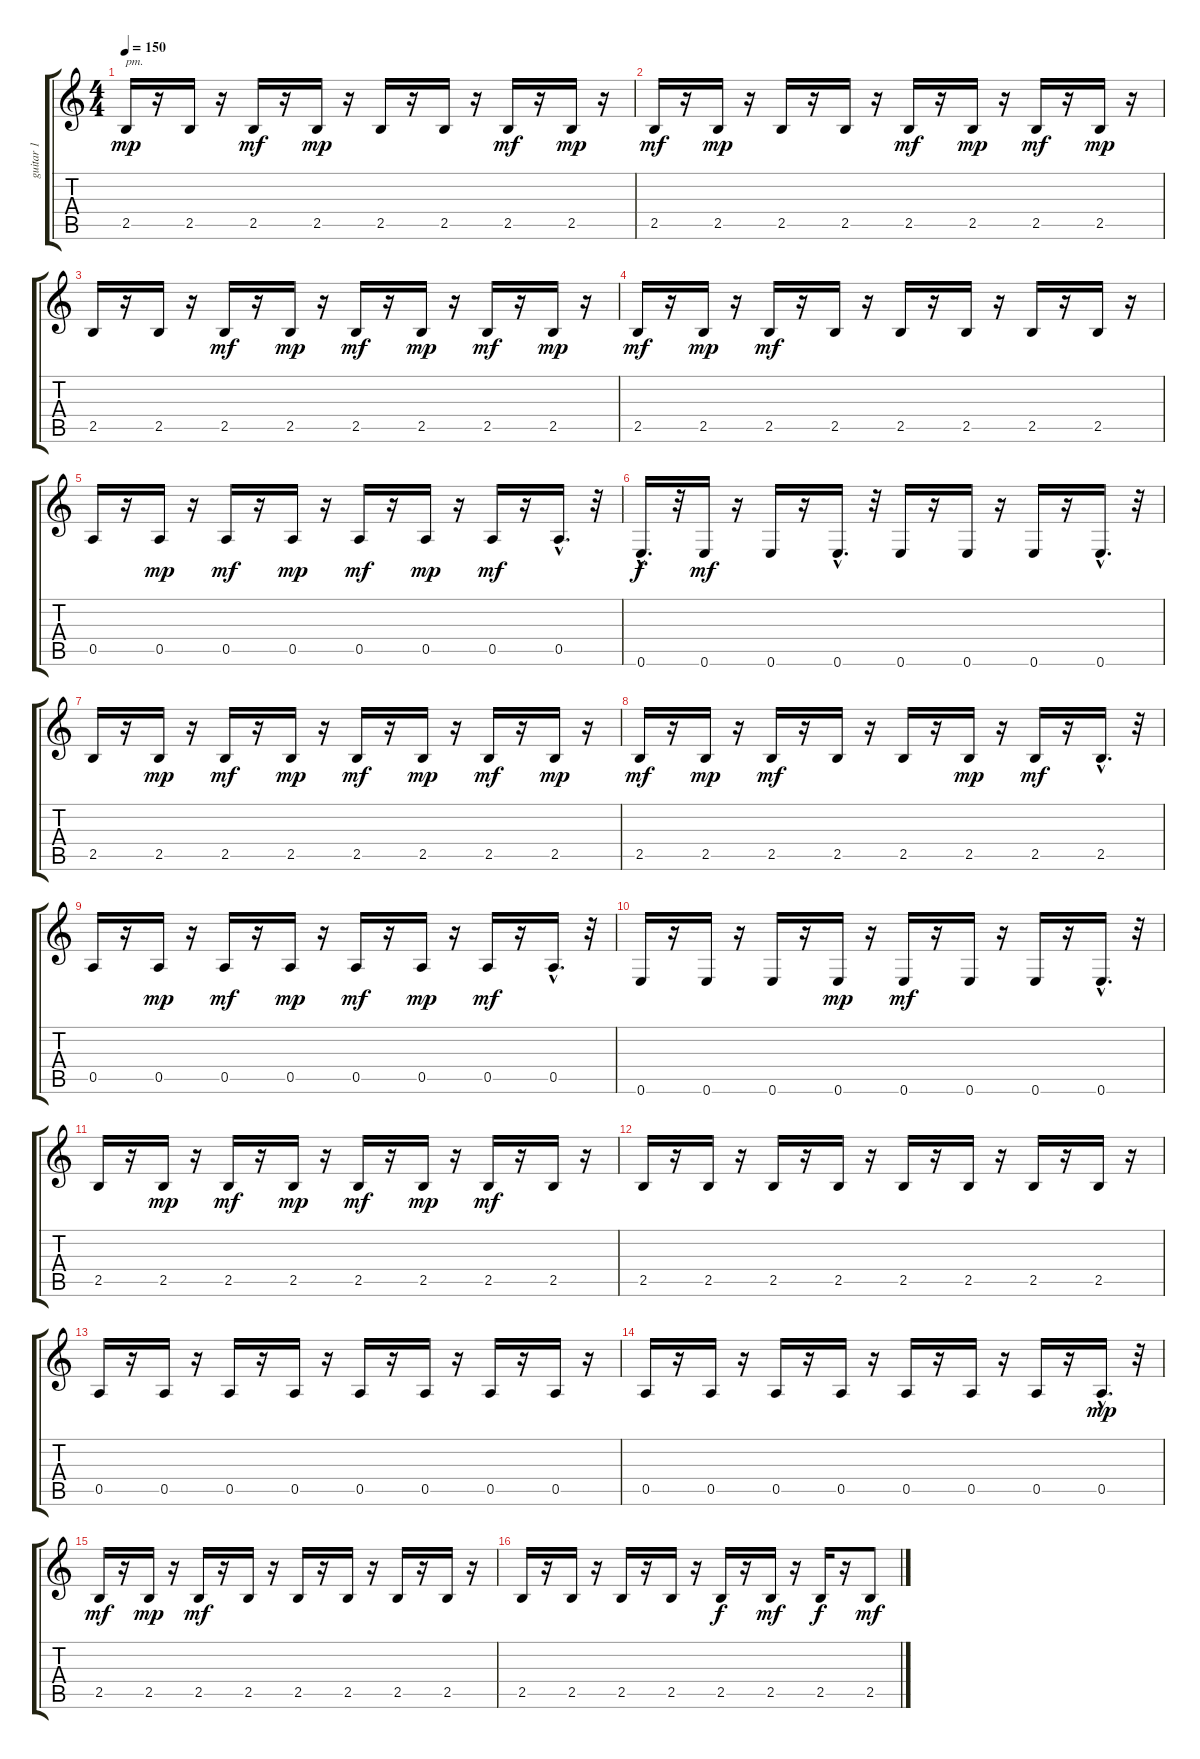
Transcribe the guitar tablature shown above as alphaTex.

\track ("guitar 1" "guitar 1") {instrument distortionguitar}
\staff {score tabs}
\tuning (E4 B3 G3 D3 A2 E2) {hide}
\ts (4 4)
\tempo 150
\clef g2
\ks c
2.5.16{txt "pm." dy mp} r.16 2.5.16 r.16 2.5.16{dy mf} r.16 2.5.16{dy mp} r.16 2.5.16 r.16 2.5.16 r.16 2.5.16{dy mf} r.16 2.5.16{dy mp} r.16 |
2.5.16{dy mf} r.16 2.5.16{dy mp} r.16 2.5.16 r.16 2.5.16 r.16 2.5.16{dy mf} r.16 2.5.16{dy mp} r.16 2.5.16{dy mf} r.16 2.5.16{dy mp} r.16 |
2.5.16 r.16 2.5.16 r.16 2.5.16{dy mf} r.16 2.5.16{dy mp} r.16 2.5.16{dy mf} r.16 2.5.16{dy mp} r.16 2.5.16{dy mf} r.16 2.5.16{dy mp} r.16 |
2.5.16{dy mf} r.16 2.5.16{dy mp} r.16 2.5.16{dy mf} r.16 2.5.16 r.16 2.5.16 r.16 2.5.16 r.16 2.5.16 r.16 2.5.16 r.16 |
0.5.16 r.16 0.5.16{dy mp} r.16 0.5.16{dy mf} r.16 0.5.16{dy mp} r.16 0.5.16{dy mf} r.16 0.5.16{dy mp} r.16 0.5.16{dy mf} r.16 0.5{hac}.16{d} r.32 |
0.6{hac}.16{d dy f} r.32 0.6.16{dy mf} r.16 0.6.16 r.16 0.6{hac}.16{d} r.32 0.6.16 r.16 0.6.16 r.16 0.6.16 r.16 0.6{hac}.16{d} r.32 |
2.5.16 r.16 2.5.16{dy mp} r.16 2.5.16{dy mf} r.16 2.5.16{dy mp} r.16 2.5.16{dy mf} r.16 2.5.16{dy mp} r.16 2.5.16{dy mf} r.16 2.5.16{dy mp} r.16 |
2.5.16{dy mf} r.16 2.5.16{dy mp} r.16 2.5.16{dy mf} r.16 2.5.16 r.16 2.5.16 r.16 2.5.16{dy mp} r.16 2.5.16{dy mf} r.16 2.5{hac}.16{d} r.32 |
0.5.16 r.16 0.5.16{dy mp} r.16 0.5.16{dy mf} r.16 0.5.16{dy mp} r.16 0.5.16{dy mf} r.16 0.5.16{dy mp} r.16 0.5.16{dy mf} r.16 0.5{hac}.16{d} r.32 |
0.6.16 r.16 0.6.16 r.16 0.6.16 r.16 0.6.16{dy mp} r.16 0.6.16{dy mf} r.16 0.6.16 r.16 0.6.16 r.16 0.6{hac}.16{d} r.32 |
2.5.16 r.16 2.5.16{dy mp} r.16 2.5.16{dy mf} r.16 2.5.16{dy mp} r.16 2.5.16{dy mf} r.16 2.5.16{dy mp} r.16 2.5.16{dy mf} r.16 2.5.16 r.16 |
2.5.16 r.16 2.5.16 r.16 2.5.16 r.16 2.5.16 r.16 2.5.16 r.16 2.5.16 r.16 2.5.16 r.16 2.5.16 r.16 |
0.5.16 r.16 0.5.16 r.16 0.5.16 r.16 0.5.16 r.16 0.5.16 r.16 0.5.16 r.16 0.5.16 r.16 0.5.16 r.16 |
0.5.16 r.16 0.5.16 r.16 0.5.16 r.16 0.5.16 r.16 0.5.16 r.16 0.5.16 r.16 0.5.16 r.16 0.5{hac}.16{d dy mp} r.32 |
2.5.16{dy mf} r.16 2.5.16{dy mp} r.16 2.5.16{dy mf} r.16 2.5.16 r.16 2.5.16 r.16 2.5.16 r.16 2.5.16 r.16 2.5.16 r.16 |
2.5.16 r.16 2.5.16 r.16 2.5.16 r.16 2.5.16 r.16 2.5.16{dy f} r.16 2.5.16{dy mf} r.16 2.5.16{dy f} r.16 2.5.8{dy mf}
